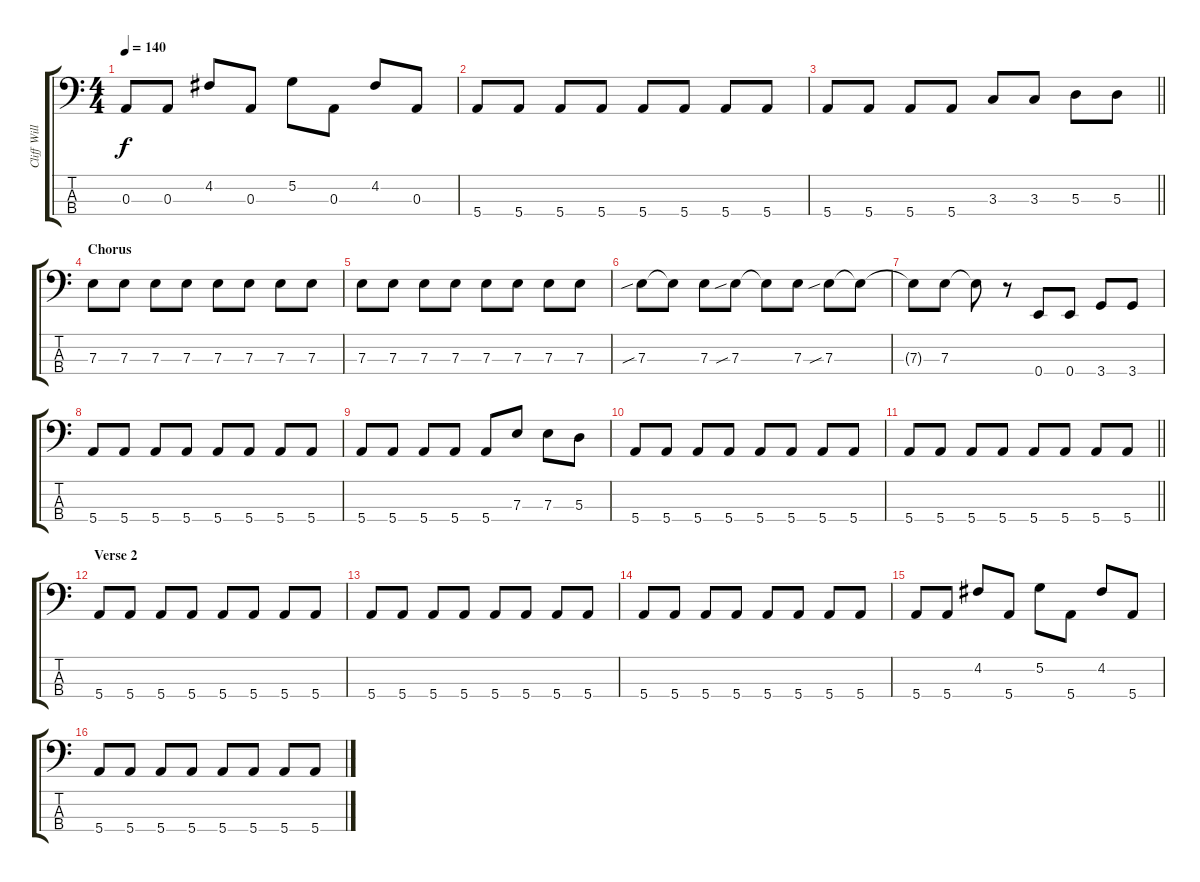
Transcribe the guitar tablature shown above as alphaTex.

\track ("Cliff Williams" "Cliff Will") {instrument electricbassfinger}
\staff {score tabs}
\tuning (G2 D2 A1 E1) {hide}
\ts (4 4)
\tempo 140
\clef f4
\ks c
0.3.8{dy f} 0.3.8 4.2.8 0.3.8 5.2.8 0.3.8 4.2.8 0.3.8 |
5.4.8 5.4.8 5.4.8 5.4.8 5.4.8 5.4.8 5.4.8 5.4.8 |
\barLineRight lightlight
5.4.8 5.4.8 5.4.8 5.4.8 3.3.8 3.3.8 5.3.8 5.3.8 |
\section ("" "Chorus")
7.3.8 7.3.8 7.3.8 7.3.8 7.3.8 7.3.8 7.3.8 7.3.8 |
7.3.8 7.3.8 7.3.8 7.3.8 7.3.8 7.3.8 7.3.8 7.3.8 |
7.3{sib}.8 7.3{t}.8 7.3.8 7.3{sib}.8 7.3{t}.8 7.3.8 7.3{sib}.8 7.3{t}.8 |
7.3{t}.8 7.3.8 7.3{t}.8 r.8 0.4.8 0.4.8 3.4.8 3.4.8 |
5.4.8 5.4.8 5.4.8 5.4.8 5.4.8 5.4.8 5.4.8 5.4.8 |
5.4.8 5.4.8 5.4.8 5.4.8 5.4.8 7.3.8 7.3.8 5.3.8 |
5.4.8 5.4.8 5.4.8 5.4.8 5.4.8 5.4.8 5.4.8 5.4.8 |
\barLineRight lightlight
5.4.8 5.4.8 5.4.8 5.4.8 5.4.8 5.4.8 5.4.8 5.4.8 |
\section ("" "Verse 2")
5.4.8 5.4.8 5.4.8 5.4.8 5.4.8 5.4.8 5.4.8 5.4.8 |
5.4.8 5.4.8 5.4.8 5.4.8 5.4.8 5.4.8 5.4.8 5.4.8 |
5.4.8 5.4.8 5.4.8 5.4.8 5.4.8 5.4.8 5.4.8 5.4.8 |
5.4.8 5.4.8 4.2.8 5.4.8 5.2.8 5.4.8 4.2.8 5.4.8 |
5.4.8 5.4.8 5.4.8 5.4.8 5.4.8 5.4.8 5.4.8 5.4.8
